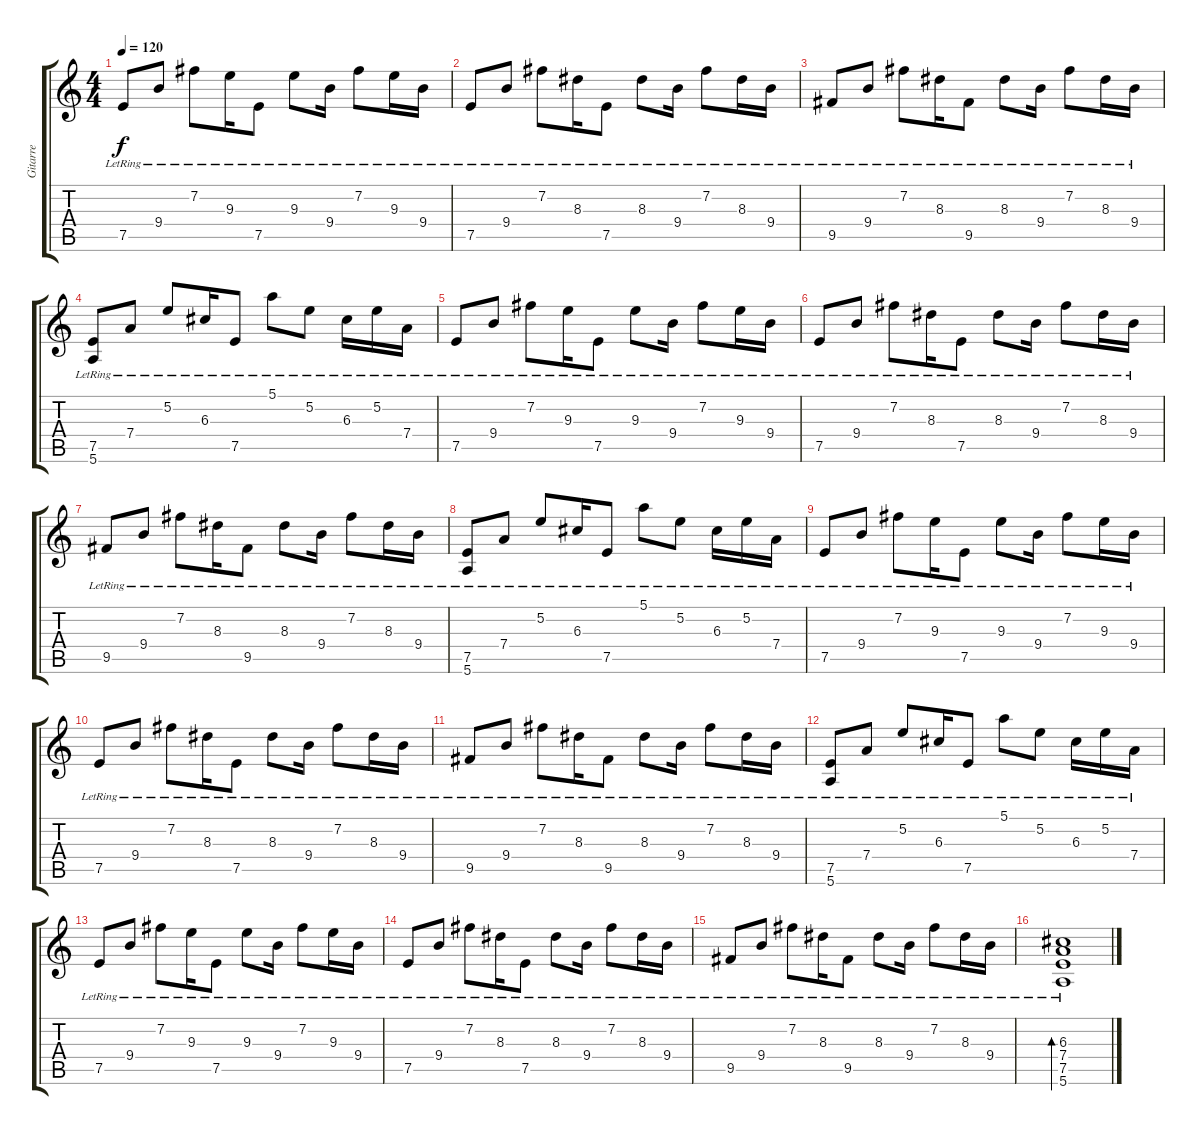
\track ("Gitarre" "Gitarre") {instrument electricguitarclean}
\staff {score tabs}
\tuning (E4 B3 G3 D3 A2 E2) {hide}
\ts (4 4)
\tempo 120
\clef g2
\ks c
7.5{lr}.8{dy f instrument electricguitarclean} 9.4{lr}.8 7.2{lr}.8 9.3{lr}.16 7.5{lr}.8 9.3{lr}.8 9.4{lr}.16 7.2{lr}.8 9.3{lr}.16 9.4{lr}.16 |
7.5{lr}.8 9.4{lr}.8 7.2{lr}.8 8.3{lr}.16 7.5{lr}.8 8.3{lr}.8 9.4{lr}.16 7.2{lr}.8 8.3{lr}.16 9.4{lr}.16 |
9.5{lr}.8 9.4{lr}.8 7.2{lr}.8 8.3{lr}.16 9.5{lr}.8 8.3{lr}.8 9.4{lr}.16 7.2{lr}.8 8.3{lr}.16 9.4{lr}.16 |
(7.5{lr} 5.6{lr}).8 7.4{lr}.8 5.2{lr}.8 6.3{lr}.16 7.5{lr}.8 5.1{lr}.8 5.2{lr}.8 6.3{lr}.16 5.2{lr}.16 7.4{lr}.16 |
7.5{lr}.8 9.4{lr}.8 7.2{lr}.8 9.3{lr}.16 7.5{lr}.8 9.3{lr}.8 9.4{lr}.16 7.2{lr}.8 9.3{lr}.16 9.4{lr}.16 |
7.5{lr}.8 9.4{lr}.8 7.2{lr}.8 8.3{lr}.16 7.5{lr}.8 8.3{lr}.8 9.4{lr}.16 7.2{lr}.8 8.3{lr}.16 9.4{lr}.16 |
9.5{lr}.8 9.4{lr}.8 7.2{lr}.8 8.3{lr}.16 9.5{lr}.8 8.3{lr}.8 9.4{lr}.16 7.2{lr}.8 8.3{lr}.16 9.4{lr}.16 |
(7.5{lr} 5.6{lr}).8 7.4{lr}.8 5.2{lr}.8 6.3{lr}.16 7.5{lr}.8 5.1{lr}.8 5.2{lr}.8 6.3{lr}.16 5.2{lr}.16 7.4{lr}.16 |
7.5{lr}.8 9.4{lr}.8 7.2{lr}.8 9.3{lr}.16 7.5{lr}.8 9.3{lr}.8 9.4{lr}.16 7.2{lr}.8 9.3{lr}.16 9.4{lr}.16 |
7.5{lr}.8 9.4{lr}.8 7.2{lr}.8 8.3{lr}.16 7.5{lr}.8 8.3{lr}.8 9.4{lr}.16 7.2{lr}.8 8.3{lr}.16 9.4{lr}.16 |
9.5{lr}.8 9.4{lr}.8 7.2{lr}.8 8.3{lr}.16 9.5{lr}.8 8.3{lr}.8 9.4{lr}.16 7.2{lr}.8 8.3{lr}.16 9.4{lr}.16 |
(7.5{lr} 5.6{lr}).8 7.4{lr}.8 5.2{lr}.8 6.3{lr}.16 7.5{lr}.8 5.1{lr}.8 5.2{lr}.8 6.3{lr}.16 5.2{lr}.16 7.4{lr}.16 |
7.5{lr}.8 9.4{lr}.8 7.2{lr}.8 9.3{lr}.16 7.5{lr}.8 9.3{lr}.8 9.4{lr}.16 7.2{lr}.8 9.3{lr}.16 9.4{lr}.16 |
7.5{lr}.8 9.4{lr}.8 7.2{lr}.8 8.3{lr}.16 7.5{lr}.8 8.3{lr}.8 9.4{lr}.16 7.2{lr}.8 8.3{lr}.16 9.4{lr}.16 |
9.5{lr}.8 9.4{lr}.8 7.2{lr}.8 8.3{lr}.16 9.5{lr}.8 8.3{lr}.8 9.4{lr}.16 7.2{lr}.8 8.3{lr}.16 9.4{lr}.16 |
(6.3 7.4 7.5{lr} 5.6).1{bd 240}
